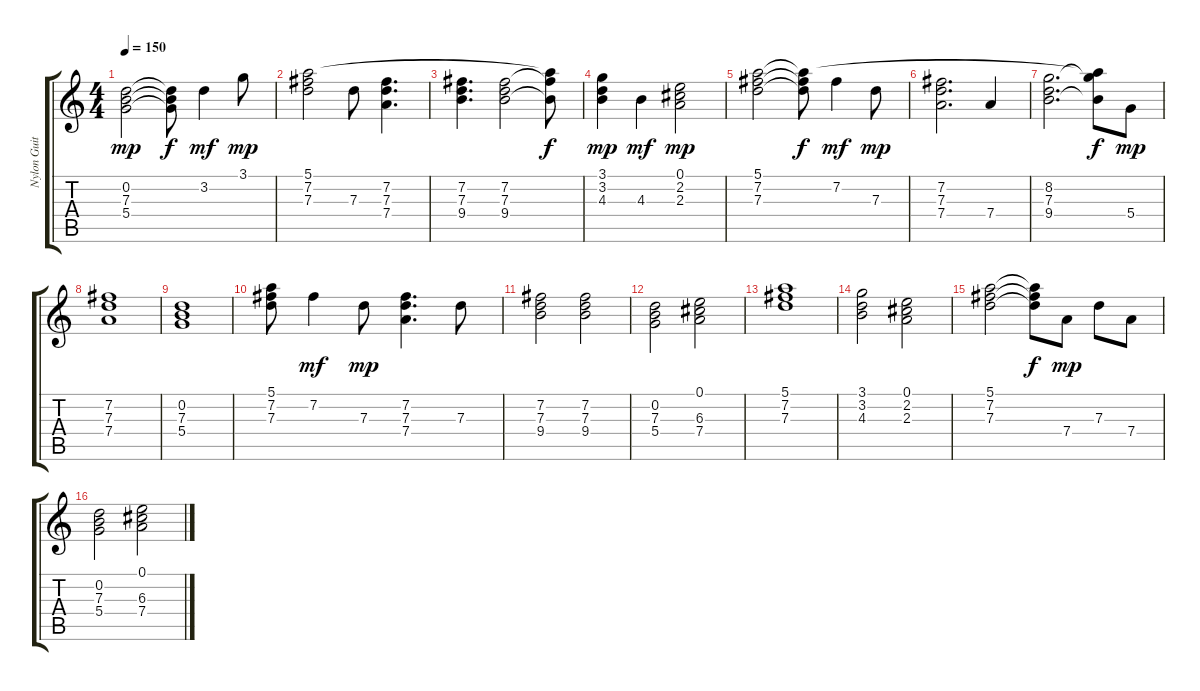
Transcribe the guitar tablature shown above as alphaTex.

\track ("Nylon Guitar" "Nylon Guit") {instrument acousticguitarnylon}
\staff {score tabs}
\tuning (E4 B3 G3 D3 A2 E2) {hide}
\ts (4 4)
\tempo 150
\clef g2
\ks c
(0.2 7.3 5.4).2{dy mp} (0.2{t} 7.3{t} 5.4{t}).8{dy f} 3.2.4{dy mf} 3.1.8{dy mp} |
(5.1 7.2 7.3).2 7.3.8 (7.2 7.3 7.4).4{d} |
(7.2 7.3 9.4).4{d} (7.2 7.3 9.4).2 (5.1{t} 7.2{t} 9.4{t}).8{dy f} |
(3.1 3.2 4.3).4{dy mp} 4.3.4{dy mf} (0.1 2.2 2.3).2{dy mp} |
(5.1 7.2 7.3).2 (5.1{t} 7.2{t} 7.3{t}).8{dy f} 7.2.4{dy mf} 7.3.8{dy mp} |
(7.2 7.3 7.4).2{d} 7.4.4 |
(8.2 7.3 9.4).2{d} (5.1{t} 8.2{t} 9.4{t}).8{dy f} 5.4.8{dy mp} |
(7.2 7.3 7.4).1 |
(0.2 7.3 5.4).1 |
(5.1 7.2 7.3).8 7.2.4{dy mf} 7.3.8{dy mp} (7.2 7.3 7.4).4{d} 7.3.8 |
(7.2 7.3 9.4).2 (7.2 7.3 9.4).2 |
(0.2 7.3 5.4).2 (0.1 6.3 7.4).2 |
(5.1 7.2 7.3).1 |
(3.1 3.2 4.3).2 (0.1 2.2 2.3).2 |
(5.1 7.2 7.3).2 (5.1{t} 7.2{t} 7.3{t}).8{dy f} 7.4.8{dy mp} 7.3.8 7.4.8 |
(0.2 7.3 5.4).2 (0.1 6.3 7.4).2
